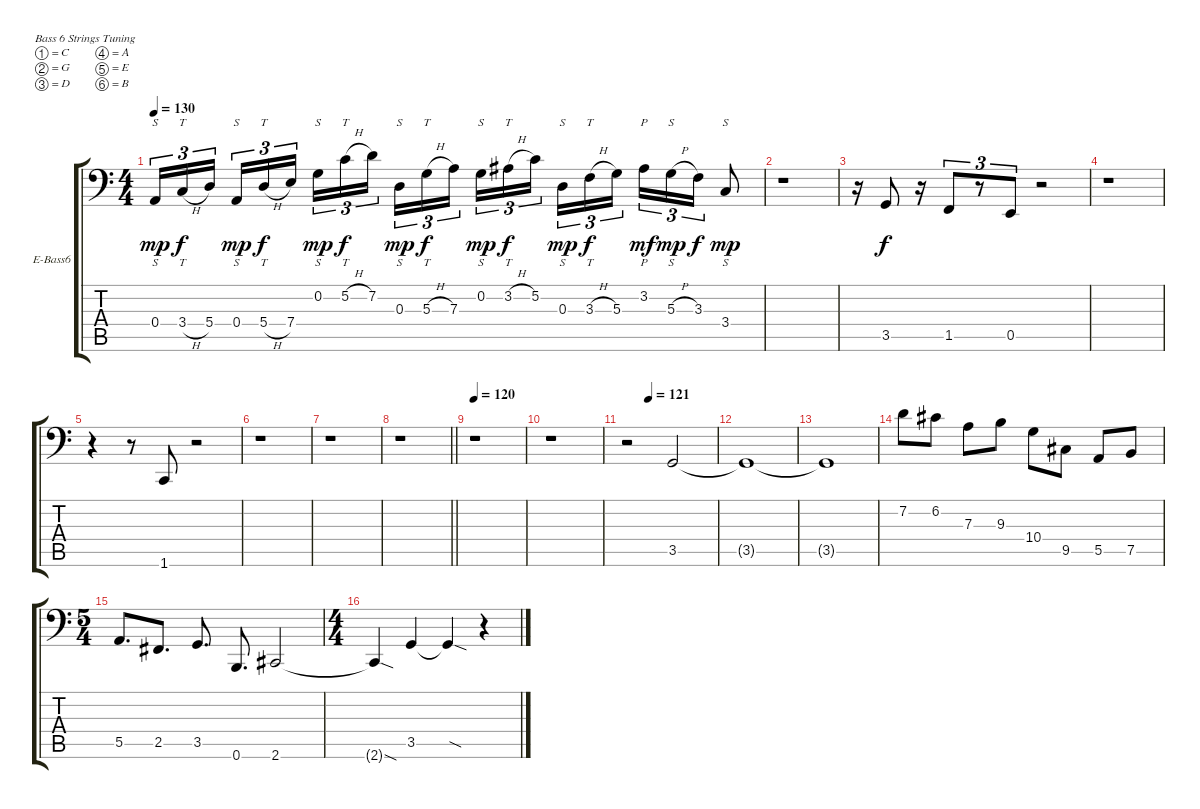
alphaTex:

\defaultSystemsLayout 4
\bracketExtendMode groupsimilarinstruments
\firstSystemTrackNameOrientation horizontal
\otherSystemsTrackNameOrientation horizontal
\track ("6 strings Bass" "E-Bass6") {instrument electricbassfinger}
\staff {score tabs}
\tuning (C3 G2 D2 A1 E1 B0)
\ts (4 4)
\tempo 130
\clef f4
\ks c
0.4.16{s tu (3 2) dy mp} 3.4{h}.16{tt tu (3 2) dy f} 5.4.16{tu (3 2)} 0.4.16{s tu (3 2) dy mp} 5.4{h}.16{tt tu (3 2) dy f} 7.4.16{tu (3 2)} 0.2.16{s tu (3 2) dy mp} 5.2{h}.16{tt tu (3 2) dy f} 7.2.16{tu (3 2)} 0.3.16{s tu (3 2) dy mp} 5.3{h}.16{tt tu (3 2) dy f} 7.3.16{tu (3 2)} 0.2.16{s tu (3 2) dy mp} 3.2{h}.16{tt tu (3 2) dy f} 5.2.16{tu (3 2)} 0.3.16{s tu (3 2) dy mp} 3.3{h}.16{tt tu (3 2) dy f} 5.3.16{tu (3 2)} 3.2.16{p tu (3 2) dy mf} 5.3{h}.16{s tu (3 2) dy mp} 3.3.16{tu (3 2) dy f} 3.4.8{s dy mp} |
r.1 |
r.16 3.5.8{dy f} r.16 1.5.8{tu (3 2)} r.8{tu (3 2)} 0.5.8{tu (3 2)} r.2 |
r.1 |
r.4 r.8 1.6.8 r.2 |
r.1 |
r.1 |
\barLineRight lightlight
r.1 |
\tempo 120
r.1 |
r.1 |
\tempo (121 0.25)
r.2 3.5.2 |
\scale
0.3875 3.5{t}.1 |
\scale
0.258333 3.5{t}.1 |
\scale
0.354167 7.2.8 6.2.8 7.3.8 9.3.8 10.4.8 9.5.8 5.5.8 7.5.8 |
\ts (5 4)
5.5.8{d} 2.5.8{d} 3.5.8{d} 0.6.8{d} 2.6.2 |
\ts (4 4)
2.6{sod t}.4 3.5.4 3.5{sod t}.4 r.4
